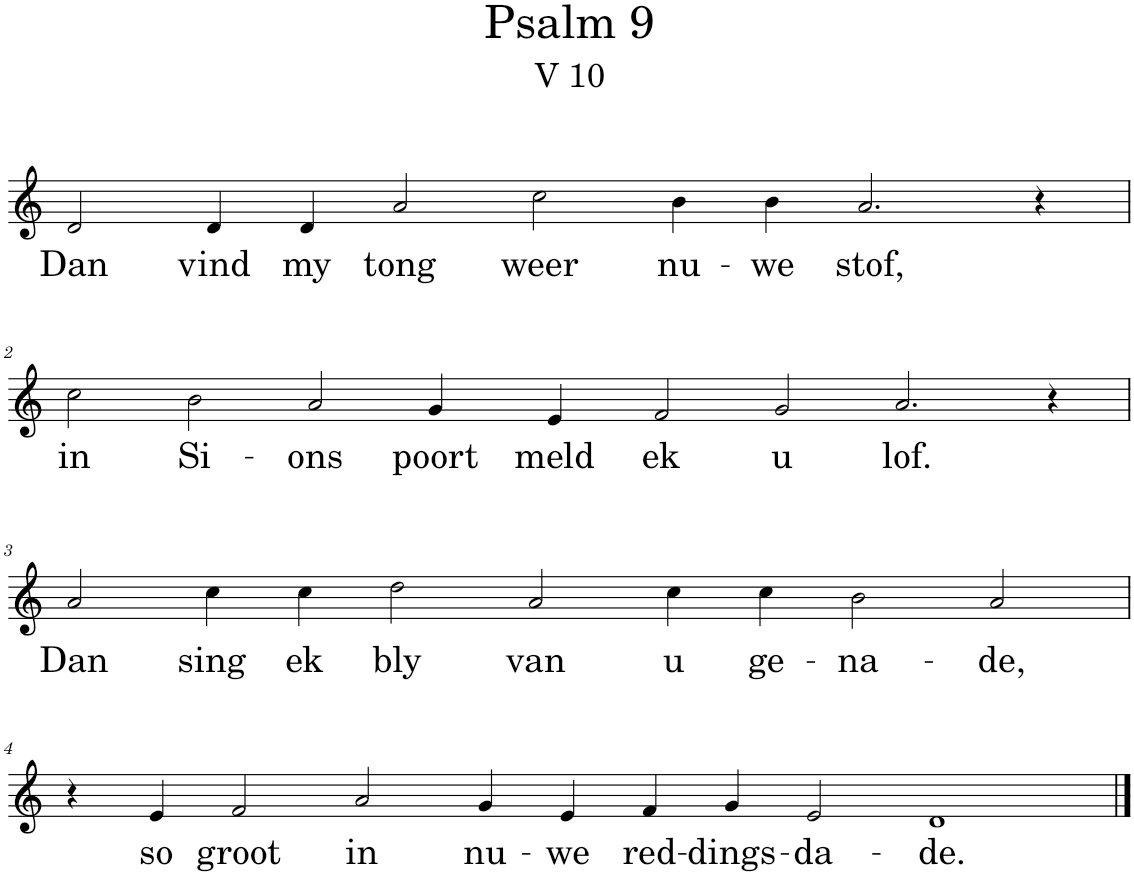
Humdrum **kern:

**kern	**text
*part1	*part1
*staff1	*staff1
*I"Pipe Organ	*
*I'Org.	*
*clefG2	*
*k[]	*
*M14/4	*
=1	=1
!	!LO:LY:b
2d/	Dan
!	!LO:LY:b
4d/	vind
!	!LO:LY:b
4d/	my
!	!LO:LY:b
2a/	tong
!	!LO:LY:b
2cc\	weer
!	!LO:LY:b
4b\	nu-
!	!LO:LY:b
4b\	-we
!	!LO:LY:b
2.a/	stof,
4r	.
!!LO:LB:g=z
=2	=2
*M16/4	*
!	!LO:LY:b
2cc\	in
!	!LO:LY:b
2b\	Si-
!	!LO:LY:b
2a/	-ons
!	!LO:LY:b
4g/	poort
!	!LO:LY:b
4e/	meld
!	!LO:LY:b
2f/	ek
!	!LO:LY:b
2g/	u
!	!LO:LY:b
2.a/	lof.
4r	.
!!LO:LB:g=z
=3	=3
*M14/4	*
!	!LO:LY:b
2a/	Dan
!	!LO:LY:b
4cc\	sing
!	!LO:LY:b
4cc\	ek
!	!LO:LY:b
2dd\	bly
!	!LO:LY:b
2a/	van
!	!LO:LY:b
4cc\	u
!	!LO:LY:b
4cc\	ge-
!	!LO:LY:b
2b\	-na-
!	!LO:LY:b
2a/	-de,
!!LO:LB:g=z
=4	=4
*M16/4	*
4r	.
!	!LO:LY:b
4e/	so
!	!LO:LY:b
2f/	groot
!	!LO:LY:b
2a/	in
!	!LO:LY:b
4g/	nu-
!	!LO:LY:b
4e/	-we
!	!LO:LY:b
4f/	red-
!	!LO:LY:b
4g/	-dings-
!	!LO:LY:b
2e/	-da-
!	!LO:LY:b
1d	-de.
==	==
*-	*-
